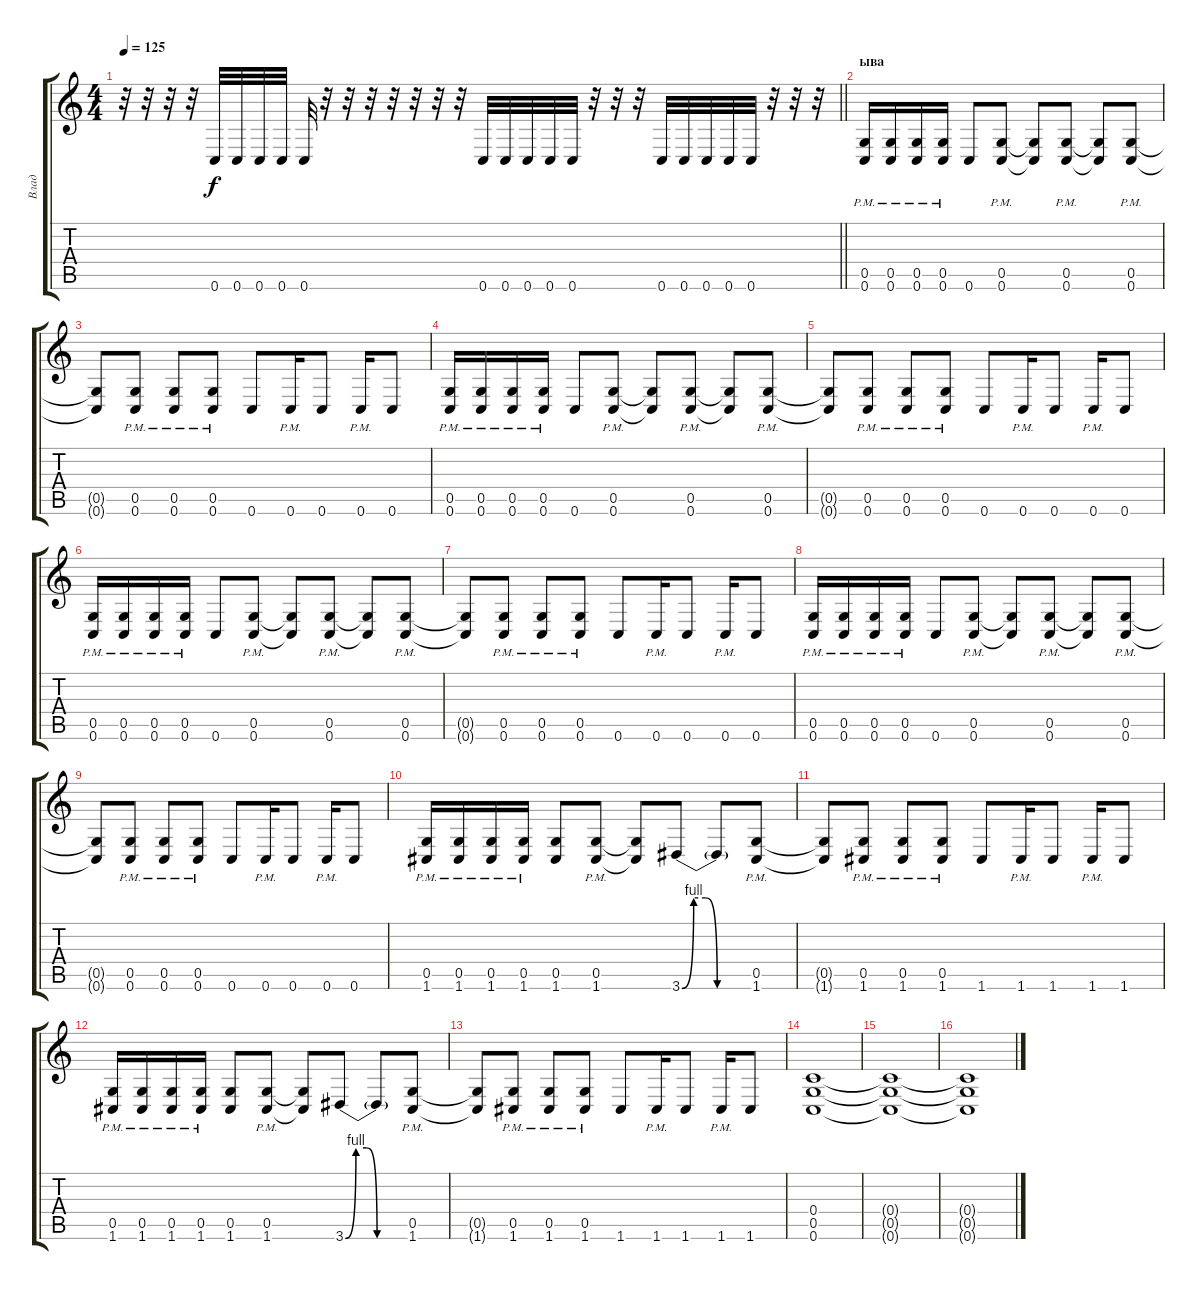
\track ("Влад" "Влад") {instrument distortionguitar}
\staff {score tabs}
\tuning (D4 A3 F3 C3 G2 C2) {hide}
\ts (4 4)
\tempo 125
\clef g2
\barLineRight lightlight
\ks c
r.32{dy f} r.32 r.32 r.32 0.6.32 0.6.32 0.6.32 0.6.32 0.6.32 r.32 r.32 r.32 r.32 r.32 r.32 r.32 0.6.32 0.6.32 0.6.32 0.6.32 0.6.32 r.32 r.32 r.32 0.6.32 0.6.32 0.6.32 0.6.32 0.6.32 r.32 r.32 r.32 |
\section ("" "ыва")
(0.5{pm} 0.6{pm}).16 (0.5{pm} 0.6{pm}).16 (0.5{pm} 0.6{pm}).16 (0.5{pm} 0.6{pm}).16 0.6.8 (0.5{pm} 0.6{pm}).8 (0.5{t} 0.6{t}).8 (0.5{pm} 0.6{pm}).8 (0.5{t} 0.6{t}).8 (0.5{pm} 0.6{pm}).8 |
(0.5{t} 0.6{t}).8 (0.5{pm} 0.6{pm}).8 (0.5{pm} 0.6{pm}).8 (0.5{pm} 0.6{pm}).8 0.6.8 0.6{pm}.16 0.6.8 0.6{pm}.16 0.6.8 |
(0.5{pm} 0.6{pm}).16 (0.5{pm} 0.6{pm}).16 (0.5{pm} 0.6{pm}).16 (0.5{pm} 0.6{pm}).16 0.6.8 (0.5{pm} 0.6{pm}).8 (0.5{t} 0.6{t}).8 (0.5{pm} 0.6{pm}).8 (0.5{t} 0.6{t}).8 (0.5{pm} 0.6{pm}).8 |
(0.5{t} 0.6{t}).8 (0.5{pm} 0.6{pm}).8 (0.5{pm} 0.6{pm}).8 (0.5{pm} 0.6{pm}).8 0.6.8 0.6{pm}.16 0.6.8 0.6{pm}.16 0.6.8 |
(0.5{pm} 0.6{pm}).16 (0.5{pm} 0.6{pm}).16 (0.5{pm} 0.6{pm}).16 (0.5{pm} 0.6{pm}).16 0.6.8 (0.5{pm} 0.6{pm}).8 (0.5{t} 0.6{t}).8 (0.5{pm} 0.6{pm}).8 (0.5{t} 0.6{t}).8 (0.5{pm} 0.6{pm}).8 |
(0.5{t} 0.6{t}).8 (0.5{pm} 0.6{pm}).8 (0.5{pm} 0.6{pm}).8 (0.5{pm} 0.6{pm}).8 0.6.8 0.6{pm}.16 0.6.8 0.6{pm}.16 0.6.8 |
(0.5{pm} 0.6{pm}).16 (0.5{pm} 0.6{pm}).16 (0.5{pm} 0.6{pm}).16 (0.5{pm} 0.6{pm}).16 0.6.8 (0.5{pm} 0.6{pm}).8 (0.5{t} 0.6{t}).8 (0.5{pm} 0.6{pm}).8 (0.5{t} 0.6{t}).8 (0.5{pm} 0.6{pm}).8 |
(0.5{t} 0.6{t}).8 (0.5{pm} 0.6{pm}).8 (0.5{pm} 0.6{pm}).8 (0.5{pm} 0.6{pm}).8 0.6.8 0.6{pm}.16 0.6.8 0.6{pm}.16 0.6.8 |
(0.5{pm} 1.6{pm}).16 (0.5{pm} 1.6{pm}).16 (0.5{pm} 1.6{pm}).16 (0.5{pm} 1.6{pm}).16 (0.5 1.6).8 (0.5{pm} 1.6{pm}).8 (0.5{t} 1.6{t}).8 3.6{be (custom 0 0 10 4 20 4 30 0 60 0)}.8 3.6{t}.8 (0.5{pm} 1.6{pm}).8 |
(0.5{t} 1.6{t}).8 (0.5{pm} 1.6{pm}).8 (0.5{pm} 1.6{pm}).8 (0.5{pm} 1.6{pm}).8 1.6.8 1.6{pm}.16 1.6.8 1.6{pm}.16 1.6.8 |
(0.5{pm} 1.6{pm}).16 (0.5{pm} 1.6{pm}).16 (0.5{pm} 1.6{pm}).16 (0.5{pm} 1.6{pm}).16 (0.5 1.6).8 (0.5{pm} 1.6{pm}).8 (0.5{t} 1.6{t}).8 3.6{be (custom 0 0 10 4 20 4 30 0 60 0)}.8 3.6{t}.8 (0.5{pm} 1.6{pm}).8 |
(0.5{t} 1.6{t}).8 (0.5{pm} 1.6{pm}).8 (0.5{pm} 1.6{pm}).8 (0.5{pm} 1.6{pm}).8 1.6.8 1.6{pm}.16 1.6.8 1.6{pm}.16 1.6.8 |
(0.4 0.5 0.6).1 |
(0.4{t} 0.5{t} 0.6{t}).1 |
(0.4{t} 0.5{t} 0.6{t}).1
